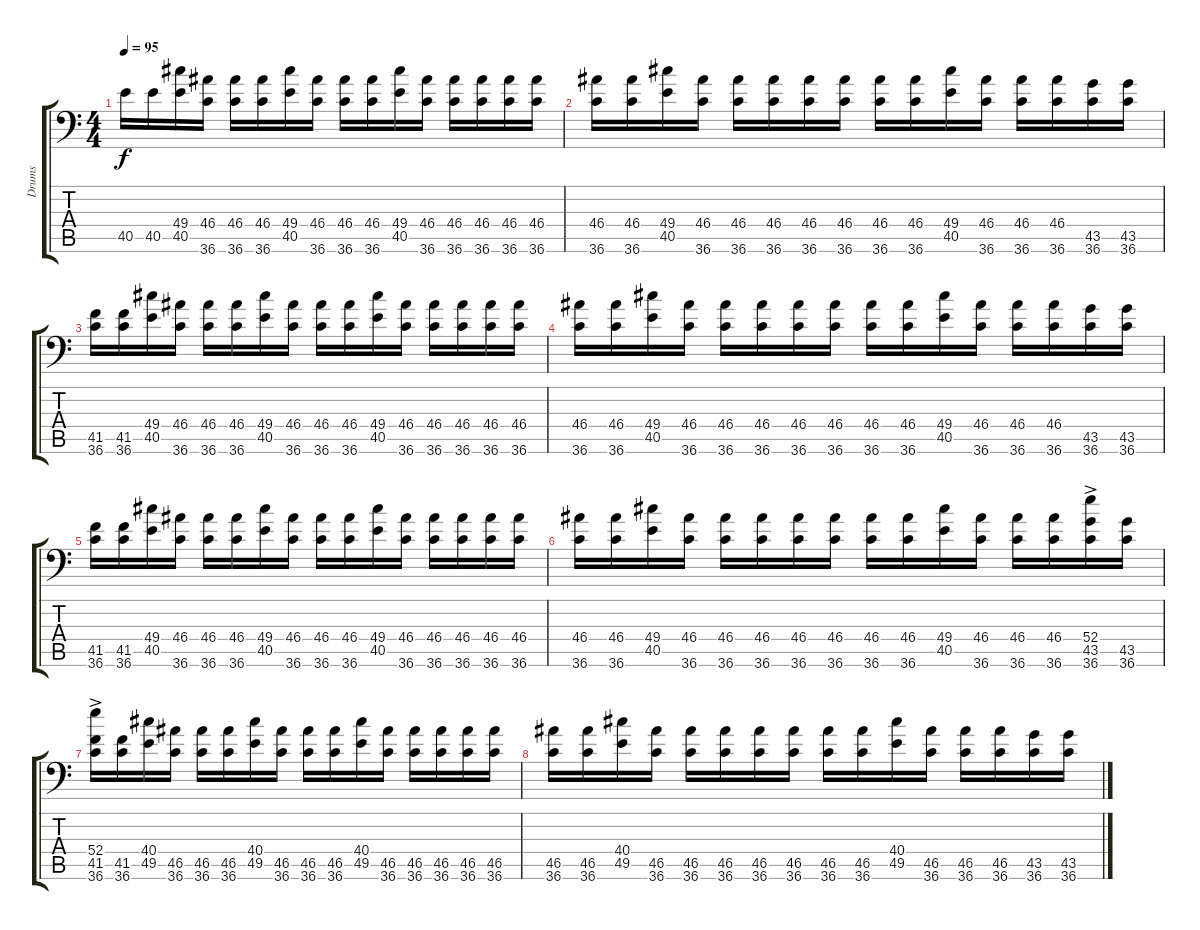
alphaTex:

\track ("Drums" "Drums") {instrument acousticgrandpiano}
\staff {score tabs}
\tuning (C-1 C-1 C-1 C-1 C-1 C-1) {hide}
\ts (4 4)
\tempo 95
\clef f4
\ks c
40.5.16{dy f} 40.5.16 (49.4 40.5).16 (46.4 36.6).16 (46.4 36.6).16 (46.4 36.6).16 (49.4 40.5).16 (46.4 36.6).16 (46.4 36.6).16 (46.4 36.6).16 (49.4 40.5).16 (46.4 36.6).16 (46.4 36.6).16 (46.4 36.6).16 (46.4 36.6).16 (46.4 36.6).16 |
(46.4 36.6).16 (46.4 36.6).16 (49.4 40.5).16 (46.4 36.6).16 (46.4 36.6).16 (46.4 36.6).16 (46.4 36.6).16 (46.4 36.6).16 (46.4 36.6).16 (46.4 36.6).16 (49.4 40.5).16 (46.4 36.6).16 (46.4 36.6).16 (46.4 36.6).16 (43.5 36.6).16 (43.5 36.6).16 |
(41.5 36.6).16 (41.5 36.6).16 (49.4 40.5).16 (46.4 36.6).16 (46.4 36.6).16 (46.4 36.6).16 (49.4 40.5).16 (46.4 36.6).16 (46.4 36.6).16 (46.4 36.6).16 (49.4 40.5).16 (46.4 36.6).16 (46.4 36.6).16 (46.4 36.6).16 (46.4 36.6).16 (46.4 36.6).16 |
(46.4 36.6).16 (46.4 36.6).16 (49.4 40.5).16 (46.4 36.6).16 (46.4 36.6).16 (46.4 36.6).16 (46.4 36.6).16 (46.4 36.6).16 (46.4 36.6).16 (46.4 36.6).16 (49.4 40.5).16 (46.4 36.6).16 (46.4 36.6).16 (46.4 36.6).16 (43.5 36.6).16 (43.5 36.6).16 |
(41.5 36.6).16 (41.5 36.6).16 (49.4 40.5).16 (46.4 36.6).16 (46.4 36.6).16 (46.4 36.6).16 (49.4 40.5).16 (46.4 36.6).16 (46.4 36.6).16 (46.4 36.6).16 (49.4 40.5).16 (46.4 36.6).16 (46.4 36.6).16 (46.4 36.6).16 (46.4 36.6).16 (46.4 36.6).16 |
(46.4 36.6).16 (46.4 36.6).16 (49.4 40.5).16 (46.4 36.6).16 (46.4 36.6).16 (46.4 36.6).16 (46.4 36.6).16 (46.4 36.6).16 (46.4 36.6).16 (46.4 36.6).16 (49.4 40.5).16 (46.4 36.6).16 (46.4 36.6).16 (46.4 36.6).16 (52.4{ac} 43.5 36.6).16 (43.5 36.6).16 |
(52.4{ac} 41.5 36.6).16 (41.5 36.6).16 (40.4 49.5).16 (46.5 36.6).16 (46.5 36.6).16 (46.5 36.6).16 (40.4 49.5).16 (46.5 36.6).16 (46.5 36.6).16 (46.5 36.6).16 (40.4 49.5).16 (46.5 36.6).16 (46.5 36.6).16 (46.5 36.6).16 (46.5 36.6).16 (46.5 36.6).16 |
(46.5 36.6).16 (46.5 36.6).16 (40.4 49.5).16 (46.5 36.6).16 (46.5 36.6).16 (46.5 36.6).16 (46.5 36.6).16 (46.5 36.6).16 (46.5 36.6).16 (46.5 36.6).16 (40.4 49.5).16 (46.5 36.6).16 (46.5 36.6).16 (46.5 36.6).16 (43.5 36.6).16 (43.5 36.6).16
